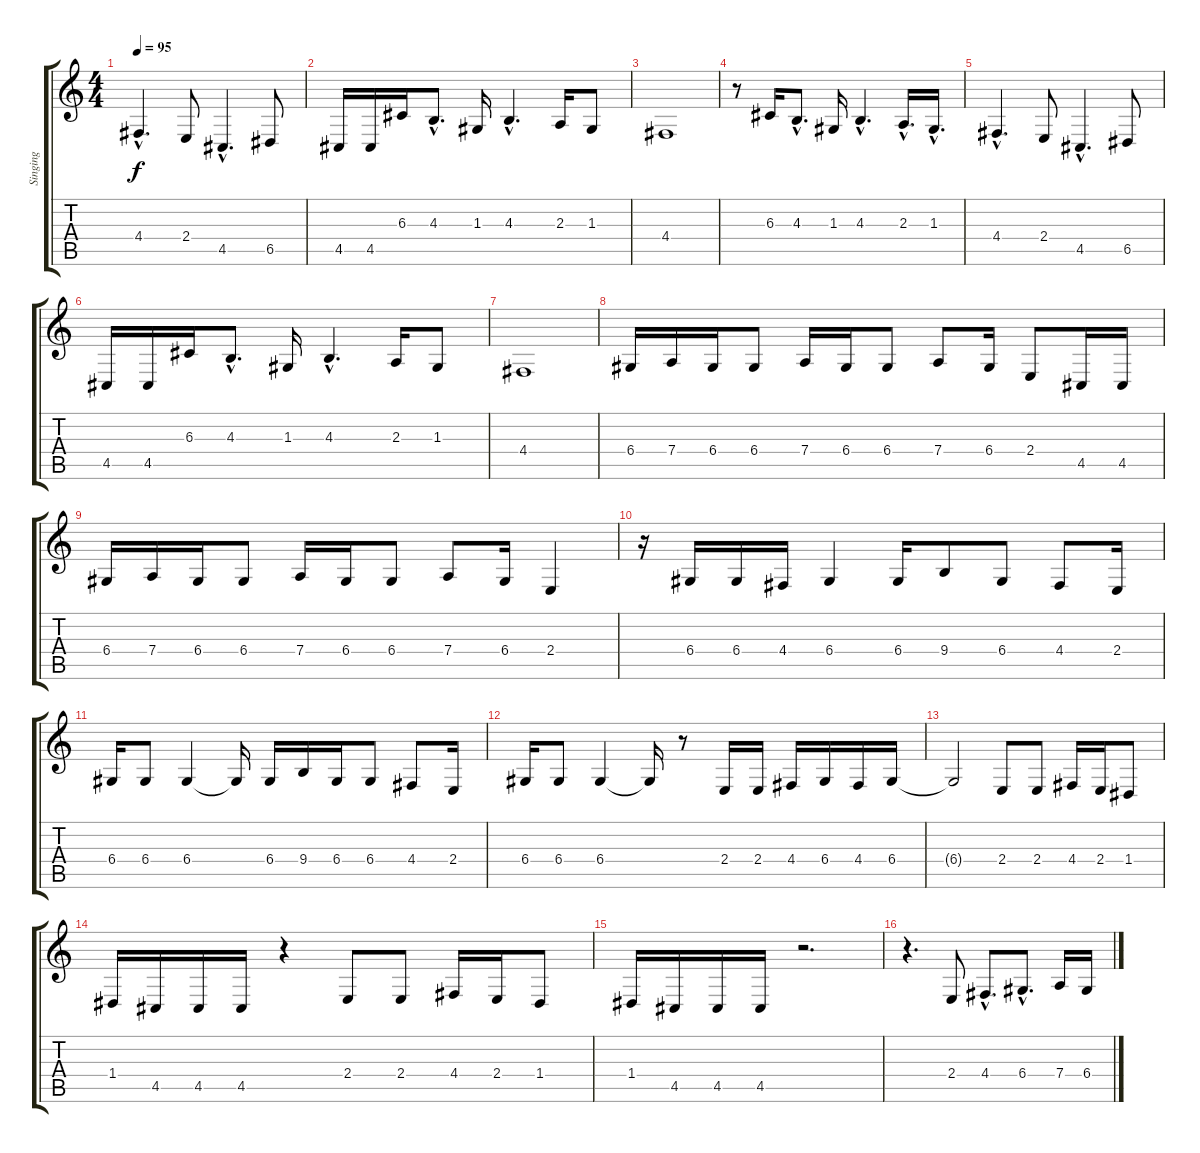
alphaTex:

\track ("Singing" "Singing") {instrument lead1square}
\staff {score tabs}
\tuning (E4 B3 G3 D3 A2 E2) {hide}
\ts (4 4)
\tempo 95
\clef g2
\ks c
4.4{hac}.4{d dy f} 2.4.8 4.5{hac}.4{d} 6.5.8 |
4.5.16 4.5.16 6.3.16 4.3{hac}.8{d} 1.3.16 4.3{hac}.4{d} 2.3.16 1.3.8 |
4.4.1 |
r.8 6.3.16 4.3{hac}.8{d} 1.3.16 4.3{hac}.4{d} 2.3{hac}.16{d} 1.3{hac}.16{d} |
4.4{hac}.4{d} 2.4.8 4.5{hac}.4{d} 6.5.8 |
4.5.16 4.5.16 6.3.16 4.3{hac}.8{d} 1.3.16 4.3{hac}.4{d} 2.3.16 1.3.8 |
4.4.1 |
6.4.16 7.4.16 6.4.16 6.4.8 7.4.16 6.4.16 6.4.8 7.4.8 6.4.16 2.4.8 4.5.16 4.5.16 |
6.4.16 7.4.16 6.4.16 6.4.8 7.4.16 6.4.16 6.4.8 7.4.8 6.4.16 2.4.4 |
r.16 6.4.16 6.4.16 4.4.16 6.4.4 6.4.16 9.4.8 6.4.8 4.4.8 2.4.16 |
6.4.16 6.4.8 6.4.4 6.4{t}.16 6.4.16 9.4.16 6.4.16 6.4.8 4.4.8 2.4.16 |
6.4.16 6.4.8 6.4.4 6.4{t}.16 r.8 2.4.16 2.4.16 4.4.16 6.4.16 4.4.16 6.4.16 |
6.4{t}.2 2.4.8 2.4.8 4.4.16 2.4.16 1.4.8 |
1.4.16 4.5.16 4.5.16 4.5.16 r.4 2.4.8 2.4.8 4.4.16 2.4.16 1.4.8 |
1.4.16 4.5.16 4.5.16 4.5.16 r.2{d} |
r.4{d} 2.4.8 4.4{hac}.8{d} 6.4{hac}.8{d} 7.4.16 6.4.16
